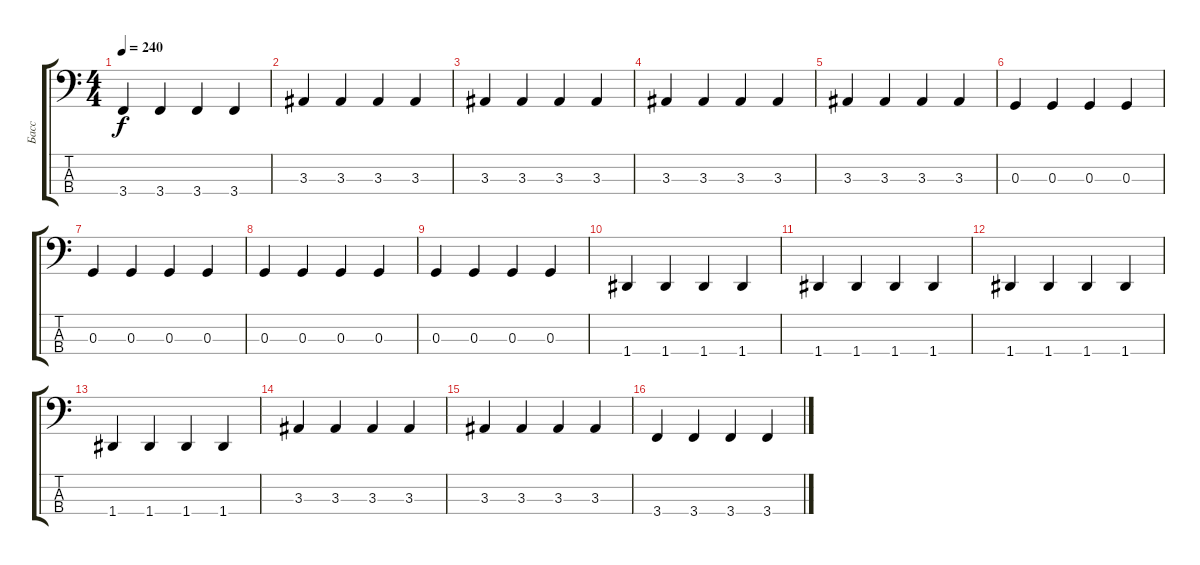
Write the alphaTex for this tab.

\track ("Басс" "Басс") {instrument electricbassfinger}
\staff {score tabs}
\tuning (F2 C2 G1 D1) {hide}
\ts (4 4)
\tempo 240
\clef f4
\ks aminor
3.4.4{dy f} 3.4.4 3.4.4 3.4.4 |
\ks c
3.3.4 3.3.4 3.3.4 3.3.4 |
3.3.4 3.3.4 3.3.4 3.3.4 |
\ks aminor
3.3.4 3.3.4 3.3.4 3.3.4 |
3.3.4 3.3.4 3.3.4 3.3.4 |
\ks c
0.3.4 0.3.4 0.3.4 0.3.4 |
0.3.4 0.3.4 0.3.4 0.3.4 |
\ks aminor
0.3.4 0.3.4 0.3.4 0.3.4 |
0.3.4 0.3.4 0.3.4 0.3.4 |
\ks c
1.4.4 1.4.4 1.4.4 1.4.4 |
1.4.4 1.4.4 1.4.4 1.4.4 |
\ks aminor
1.4.4 1.4.4 1.4.4 1.4.4 |
1.4.4 1.4.4 1.4.4 1.4.4 |
\ks c
3.3.4 3.3.4 3.3.4 3.3.4 |
3.3.4 3.3.4 3.3.4 3.3.4 |
\ks aminor
3.4.4 3.4.4 3.4.4 3.4.4
